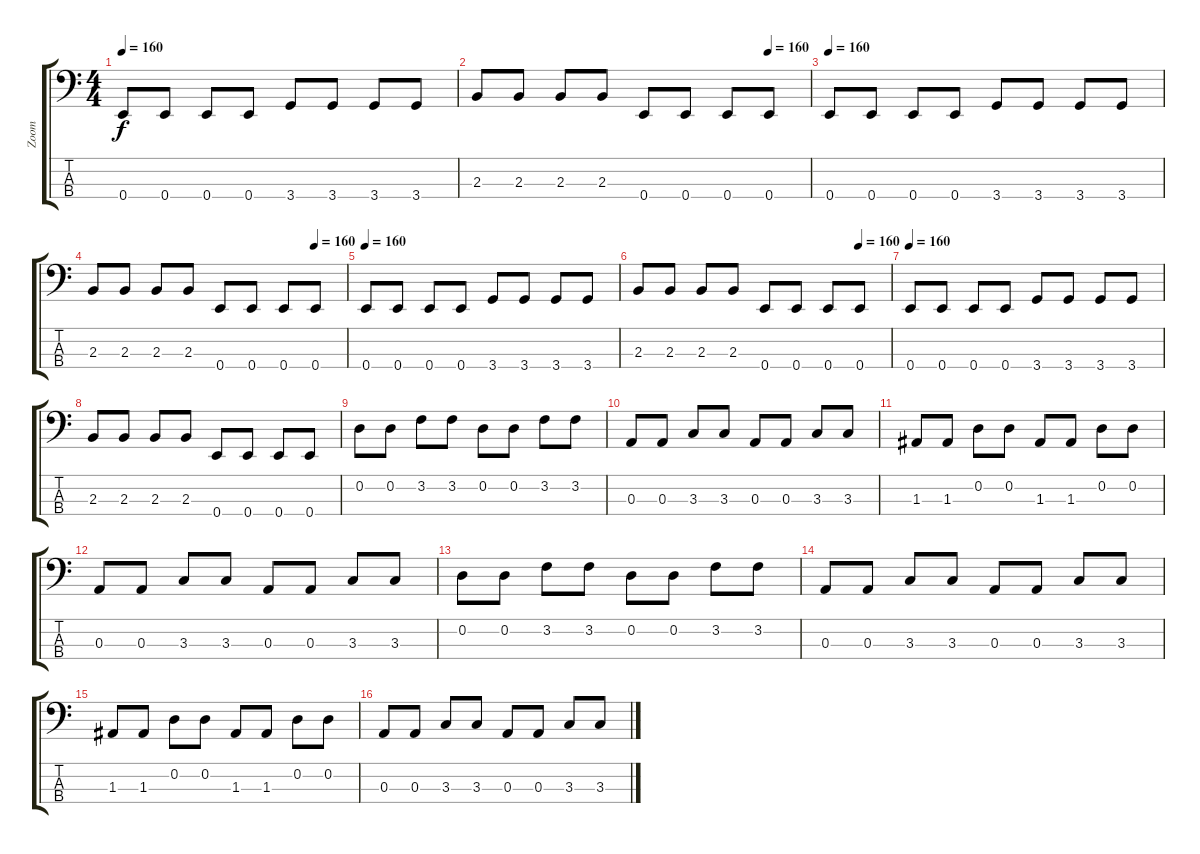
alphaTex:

\track ("Zoom" "Zoom") {instrument electricbassfinger}
\staff {score tabs}
\tuning (G2 D2 A1 E1) {hide}
\ts (4 4)
\tempo 160
\clef f4
\ks c
0.4.8{dy f} 0.4.8 0.4.8 0.4.8 3.4.8 3.4.8 3.4.8 3.4.8 |
\tempo (160 0.875)
2.3.8 2.3.8 2.3.8 2.3.8 0.4.8 0.4.8 0.4.8 0.4.8 |
\tempo 160
0.4.8 0.4.8 0.4.8 0.4.8 3.4.8 3.4.8 3.4.8 3.4.8 |
\tempo (160 0.875)
2.3.8 2.3.8 2.3.8 2.3.8 0.4.8 0.4.8 0.4.8 0.4.8 |
\tempo 160
0.4.8 0.4.8 0.4.8 0.4.8 3.4.8 3.4.8 3.4.8 3.4.8 |
\tempo (160 0.875)
2.3.8 2.3.8 2.3.8 2.3.8 0.4.8 0.4.8 0.4.8 0.4.8 |
\tempo 160
0.4.8 0.4.8 0.4.8 0.4.8 3.4.8 3.4.8 3.4.8 3.4.8 |
2.3.8 2.3.8 2.3.8 2.3.8 0.4.8 0.4.8 0.4.8 0.4.8 |
0.2.8 0.2.8 3.2.8 3.2.8 0.2.8 0.2.8 3.2.8 3.2.8 |
0.3.8 0.3.8 3.3.8 3.3.8 0.3.8 0.3.8 3.3.8 3.3.8 |
1.3.8 1.3.8 0.2.8 0.2.8 1.3.8 1.3.8 0.2.8 0.2.8 |
0.3.8 0.3.8 3.3.8 3.3.8 0.3.8 0.3.8 3.3.8 3.3.8 |
0.2.8 0.2.8 3.2.8 3.2.8 0.2.8 0.2.8 3.2.8 3.2.8 |
0.3.8 0.3.8 3.3.8 3.3.8 0.3.8 0.3.8 3.3.8 3.3.8 |
1.3.8 1.3.8 0.2.8 0.2.8 1.3.8 1.3.8 0.2.8 0.2.8 |
0.3.8 0.3.8 3.3.8 3.3.8 0.3.8 0.3.8 3.3.8 3.3.8
